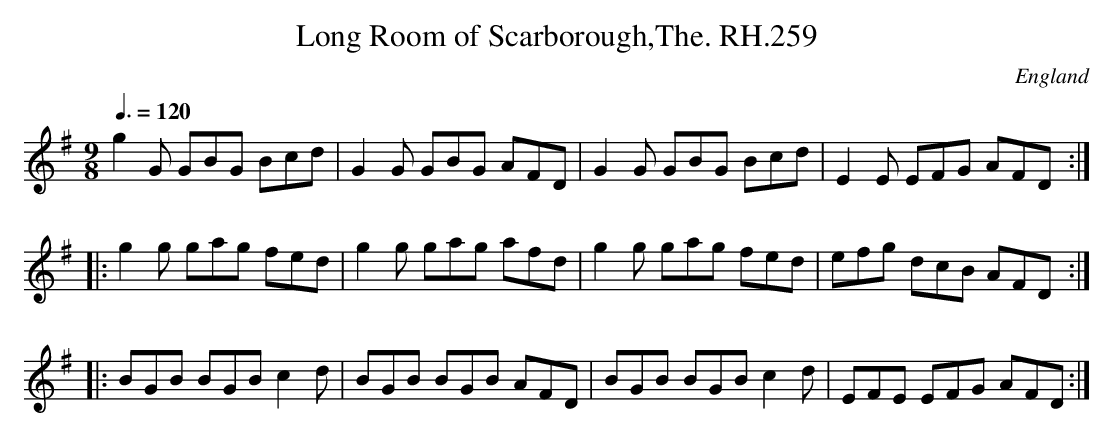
X:1
T:Long Room of Scarborough,The. RH.259
O:England
M:9/8
L:1/8
Q:3/8=120
K:G major
g2G GBG Bcd|G2G GBG AFD|G2G GBG Bcd|E2E EFG AFD:|!
|:g2g gag fed|g2g gag afd|g2g gag fed|efg dcB AFD:|!
|:BGB BGB c2d|BGB BGB AFD|BGB BGB c2d|EFE EFG AFD:|
